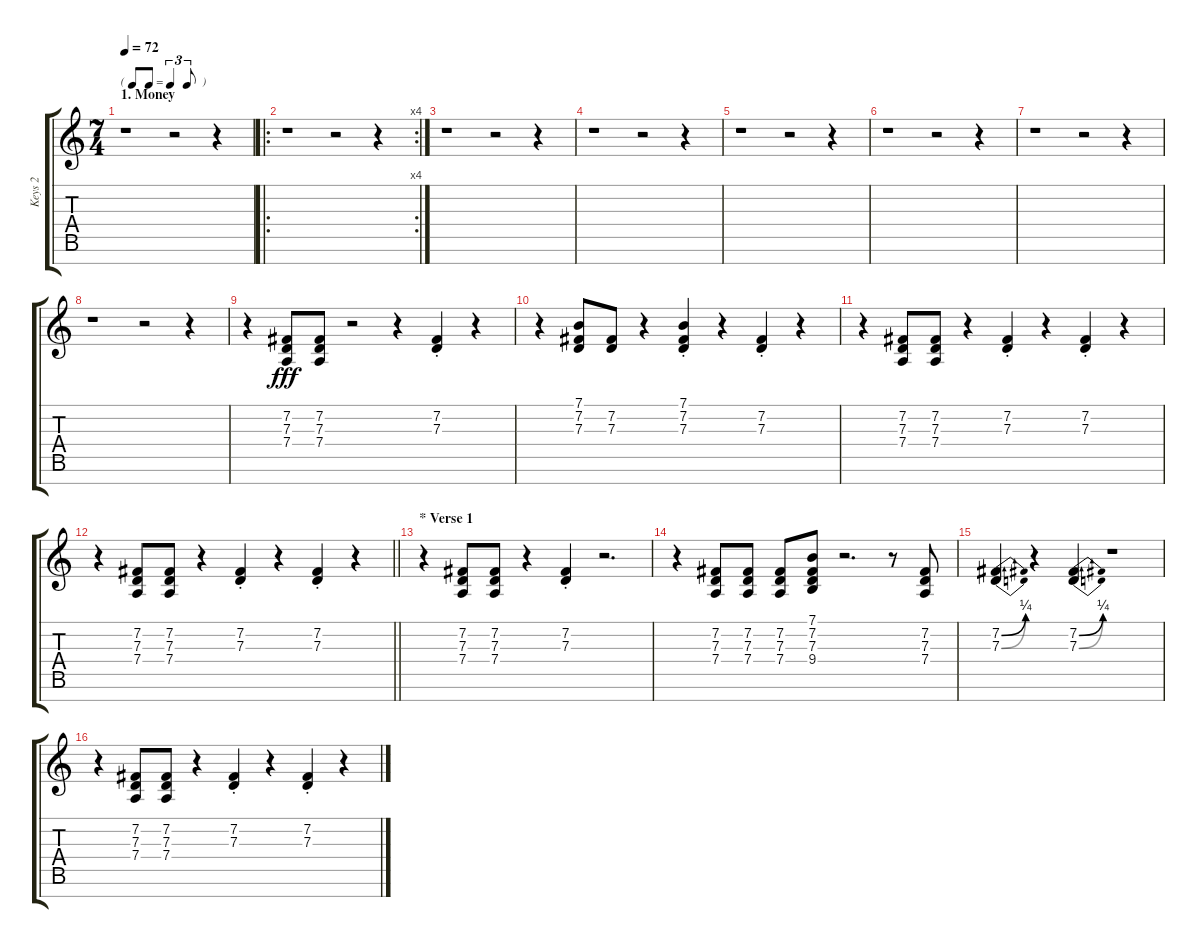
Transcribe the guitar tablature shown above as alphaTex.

\track ("Keys 2" "Keys 2") {instrument electricgrandpiano}
\staff {score tabs}
\tuning (E4 B3 G3 D3 A2 E2 B1) {hide}
\ts (7 4)
\tf triplet8th
\section ("" "1. Money")
\tempo 72
\tempo 120
\tempo 72
\clef g2
\ks c
r.1{dy fff instrument electricgrandpiano} r.2 r.4 |
\ro
\rc 4
r.1 r.2 r.4 |
r.1 r.2 r.4 |
r.1 r.2 r.4 |
r.1 r.2 r.4 |
r.1 r.2 r.4 |
r.1 r.2 r.4 |
r.1 r.2 r.4 |
r.4{volume 12 instrument electricpiano2} (7.2 7.3 7.4).8 (7.2 7.3 7.4).8 r.2 r.4 (7.2{st} 7.3{st}).4 r.4 |
r.4 (7.1 7.2 7.3).8 (7.2 7.3).8 r.4 (7.1{st} 7.2{st} 7.3{st}).4 r.4 (7.2{st} 7.3{st}).4 r.4 |
r.4 (7.2 7.3 7.4).8 (7.2 7.3 7.4).8 r.4 (7.2{st} 7.3{st}).4 r.4 (7.2{st} 7.3{st}).4 r.4 |
\barLineRight lightlight
r.4 (7.2 7.3 7.4).8 (7.2 7.3 7.4).8 r.4 (7.2{st} 7.3{st}).4 r.4 (7.2{st} 7.3{st}).4 r.4 |
\section ("" "* Verse 1")
r.4 (7.2 7.3 7.4).8 (7.2 7.3 7.4).8 r.4 (7.2{st} 7.3{st}).4 r.2{d} |
r.4 (7.2 7.3 7.4).8 (7.2 7.3 7.4).8 (7.2 7.3 7.4).8 (7.1 7.2 7.3 9.4).8 r.2{d} r.8 (7.2 7.3 7.4).8 |
(7.2{be (bend 0 0 60 1)} 7.3{be (bend 0 0 60 1)}).4 r.4 (7.2{be (bend 0 0 60 1)} 7.3{be (bend 0 0 60 1)}).4 r.1 |
r.4 (7.2 7.3 7.4).8 (7.2 7.3 7.4).8 r.4 (7.2{st} 7.3{st}).4 r.4 (7.2{st} 7.3{st}).4 r.4
